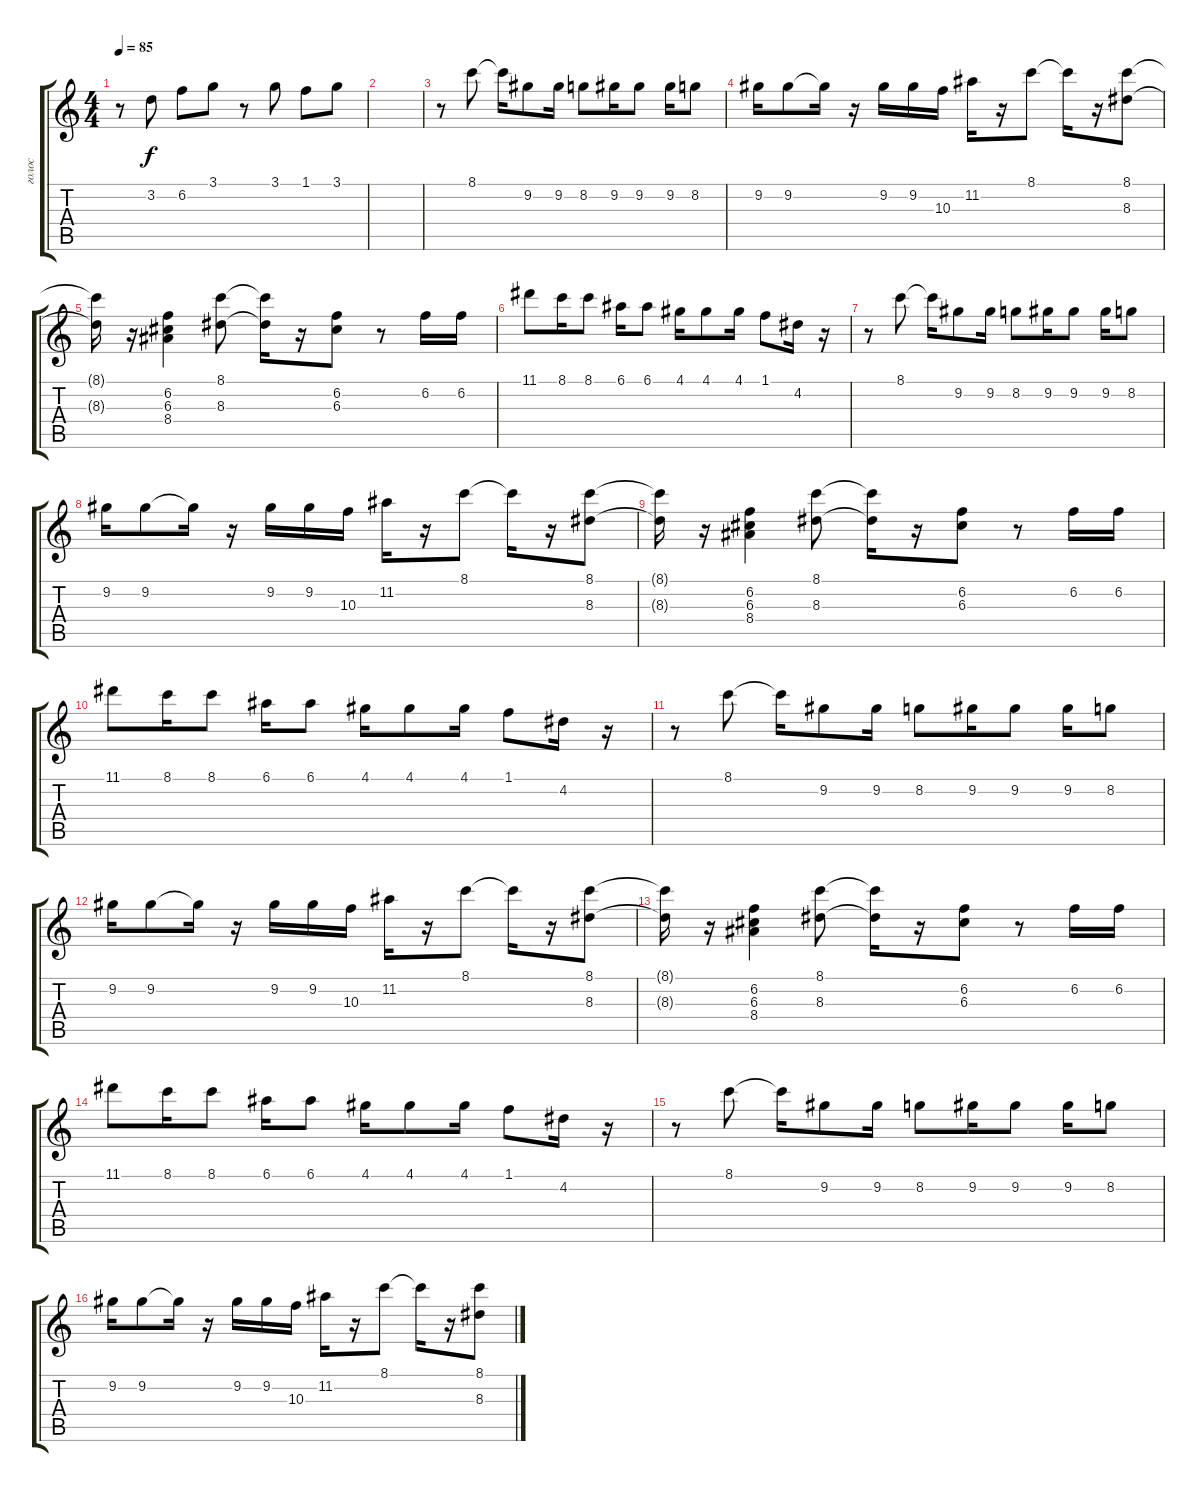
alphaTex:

\track ("голос" "голос") {instrument distortionguitar}
\staff {score tabs}
\tuning (E4 B3 G3 D3 A2 E2) {hide}
\ts (4 4)
\tempo 85
\clef g2
\ks c
r.8{dy f} 3.2.8 6.2.8 3.1.8 r.8 3.1.8 1.1.8 3.1.8 |
|
r.8 8.1.8 8.1{t}.16 9.2.8 9.2.16 8.2.8 9.2.16 9.2.8 9.2.16 8.2.8 |
9.2.16 9.2.8 9.2{t}.16 r.16 9.2.16 9.2.16 10.3.16 11.2.16 r.16 8.1.8 8.1{t}.16 r.16 (8.1 8.3).8 |
(8.1{t} 8.3{t}).16 r.16 (6.2 6.3 8.4).4 (8.1 8.3).8 (8.1{t} 8.3{t}).16 r.16 (6.2 6.3).8 r.8 6.2.16 6.2.16 |
11.1.8 8.1.16 8.1.8 6.1.16 6.1.8 4.1.16 4.1.8 4.1.16 1.1.8 4.2.16 r.16 |
r.8 8.1.8 8.1{t}.16 9.2.8 9.2.16 8.2.8 9.2.16 9.2.8 9.2.16 8.2.8 |
9.2.16 9.2.8 9.2{t}.16 r.16 9.2.16 9.2.16 10.3.16 11.2.16 r.16 8.1.8 8.1{t}.16 r.16 (8.1 8.3).8 |
(8.1{t} 8.3{t}).16 r.16 (6.2 6.3 8.4).4 (8.1 8.3).8 (8.1{t} 8.3{t}).16 r.16 (6.2 6.3).8 r.8 6.2.16 6.2.16 |
11.1.8 8.1.16 8.1.8 6.1.16 6.1.8 4.1.16 4.1.8 4.1.16 1.1.8 4.2.16 r.16 |
r.8 8.1.8 8.1{t}.16 9.2.8 9.2.16 8.2.8 9.2.16 9.2.8 9.2.16 8.2.8 |
9.2.16 9.2.8 9.2{t}.16 r.16 9.2.16 9.2.16 10.3.16 11.2.16 r.16 8.1.8 8.1{t}.16 r.16 (8.1 8.3).8 |
(8.1{t} 8.3{t}).16 r.16 (6.2 6.3 8.4).4 (8.1 8.3).8 (8.1{t} 8.3{t}).16 r.16 (6.2 6.3).8 r.8 6.2.16 6.2.16 |
11.1.8 8.1.16 8.1.8 6.1.16 6.1.8 4.1.16 4.1.8 4.1.16 1.1.8 4.2.16 r.16 |
r.8 8.1.8 8.1{t}.16 9.2.8 9.2.16 8.2.8 9.2.16 9.2.8 9.2.16 8.2.8 |
9.2.16 9.2.8 9.2{t}.16 r.16 9.2.16 9.2.16 10.3.16 11.2.16 r.16 8.1.8 8.1{t}.16 r.16 (8.1 8.3).8
